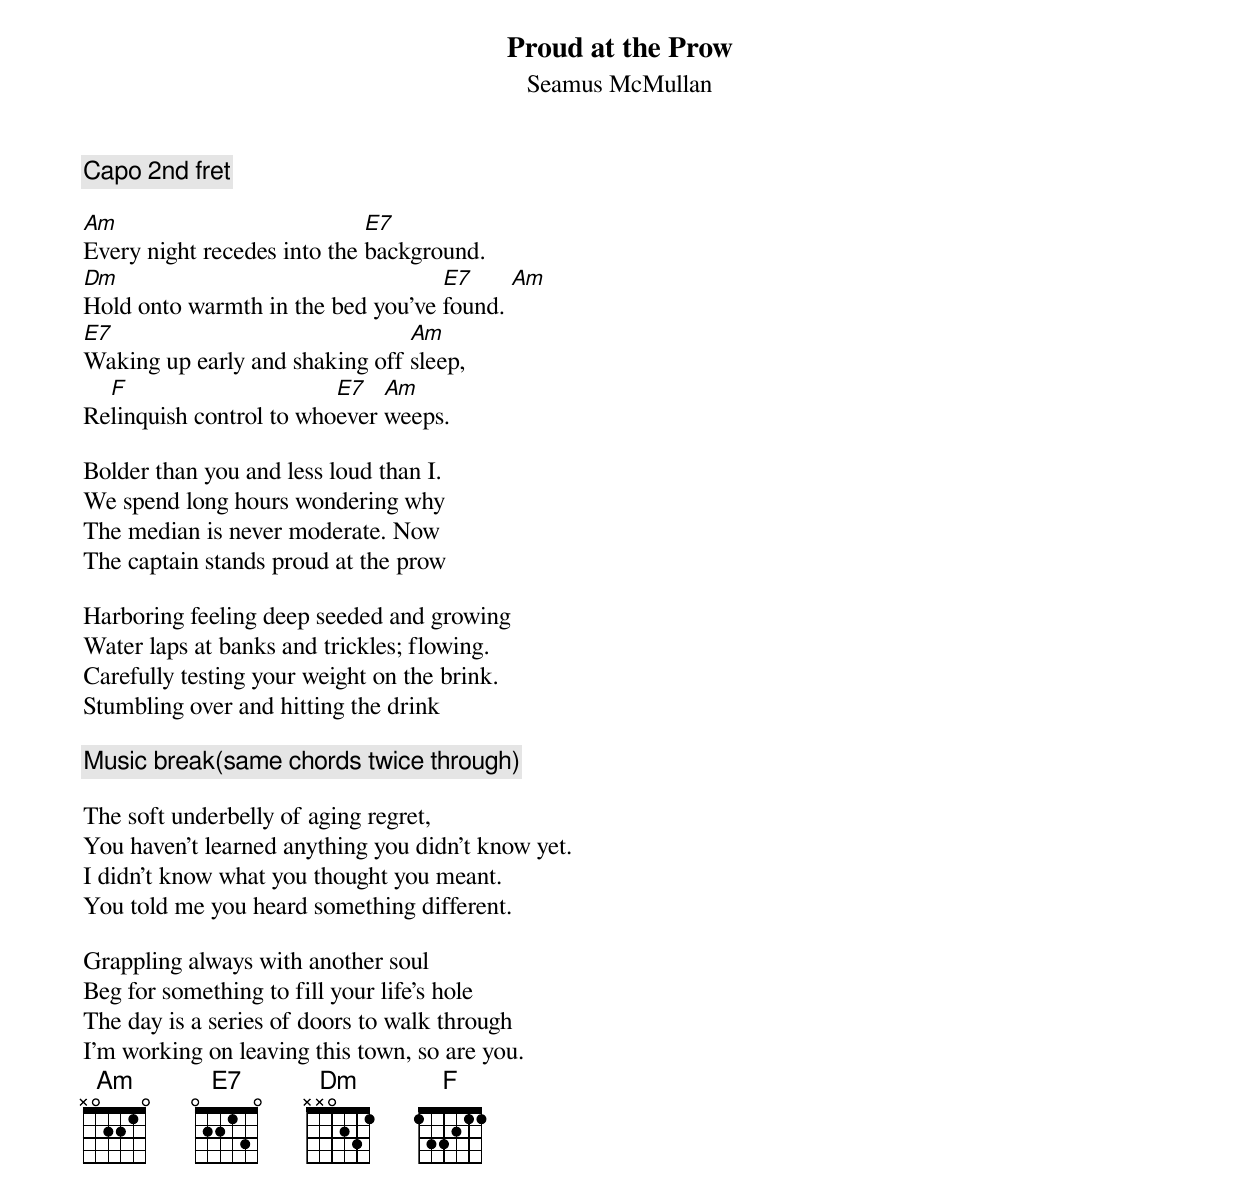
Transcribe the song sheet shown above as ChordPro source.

{t:Proud at the Prow}
{st:Seamus McMullan}

{c:Capo 2nd fret}

[Am]Every night recedes into the [E7]background.
[Dm]Hold onto warmth in the bed you've [E7]found. [Am]
[E7]Waking up early and shaking off [Am]sleep,
Re[F]linquish control to who[E7]ever [Am]weeps.

Bolder than you and less loud than I.
We spend long hours wondering why
The median is never moderate. Now
The captain stands proud at the prow

Harboring feeling deep seeded and growing
Water laps at banks and trickles; flowing.
Carefully testing your weight on the brink.
Stumbling over and hitting the drink

{c: Music break(same chords twice through)}

The soft underbelly of aging regret,
You haven't learned anything you didn't know yet.
I didn't know what you thought you meant.
You told me you heard something different.

Grappling always with another soul
Beg for something to fill your life's hole
The day is a series of doors to walk through
I'm working on leaving this town, so are you.
